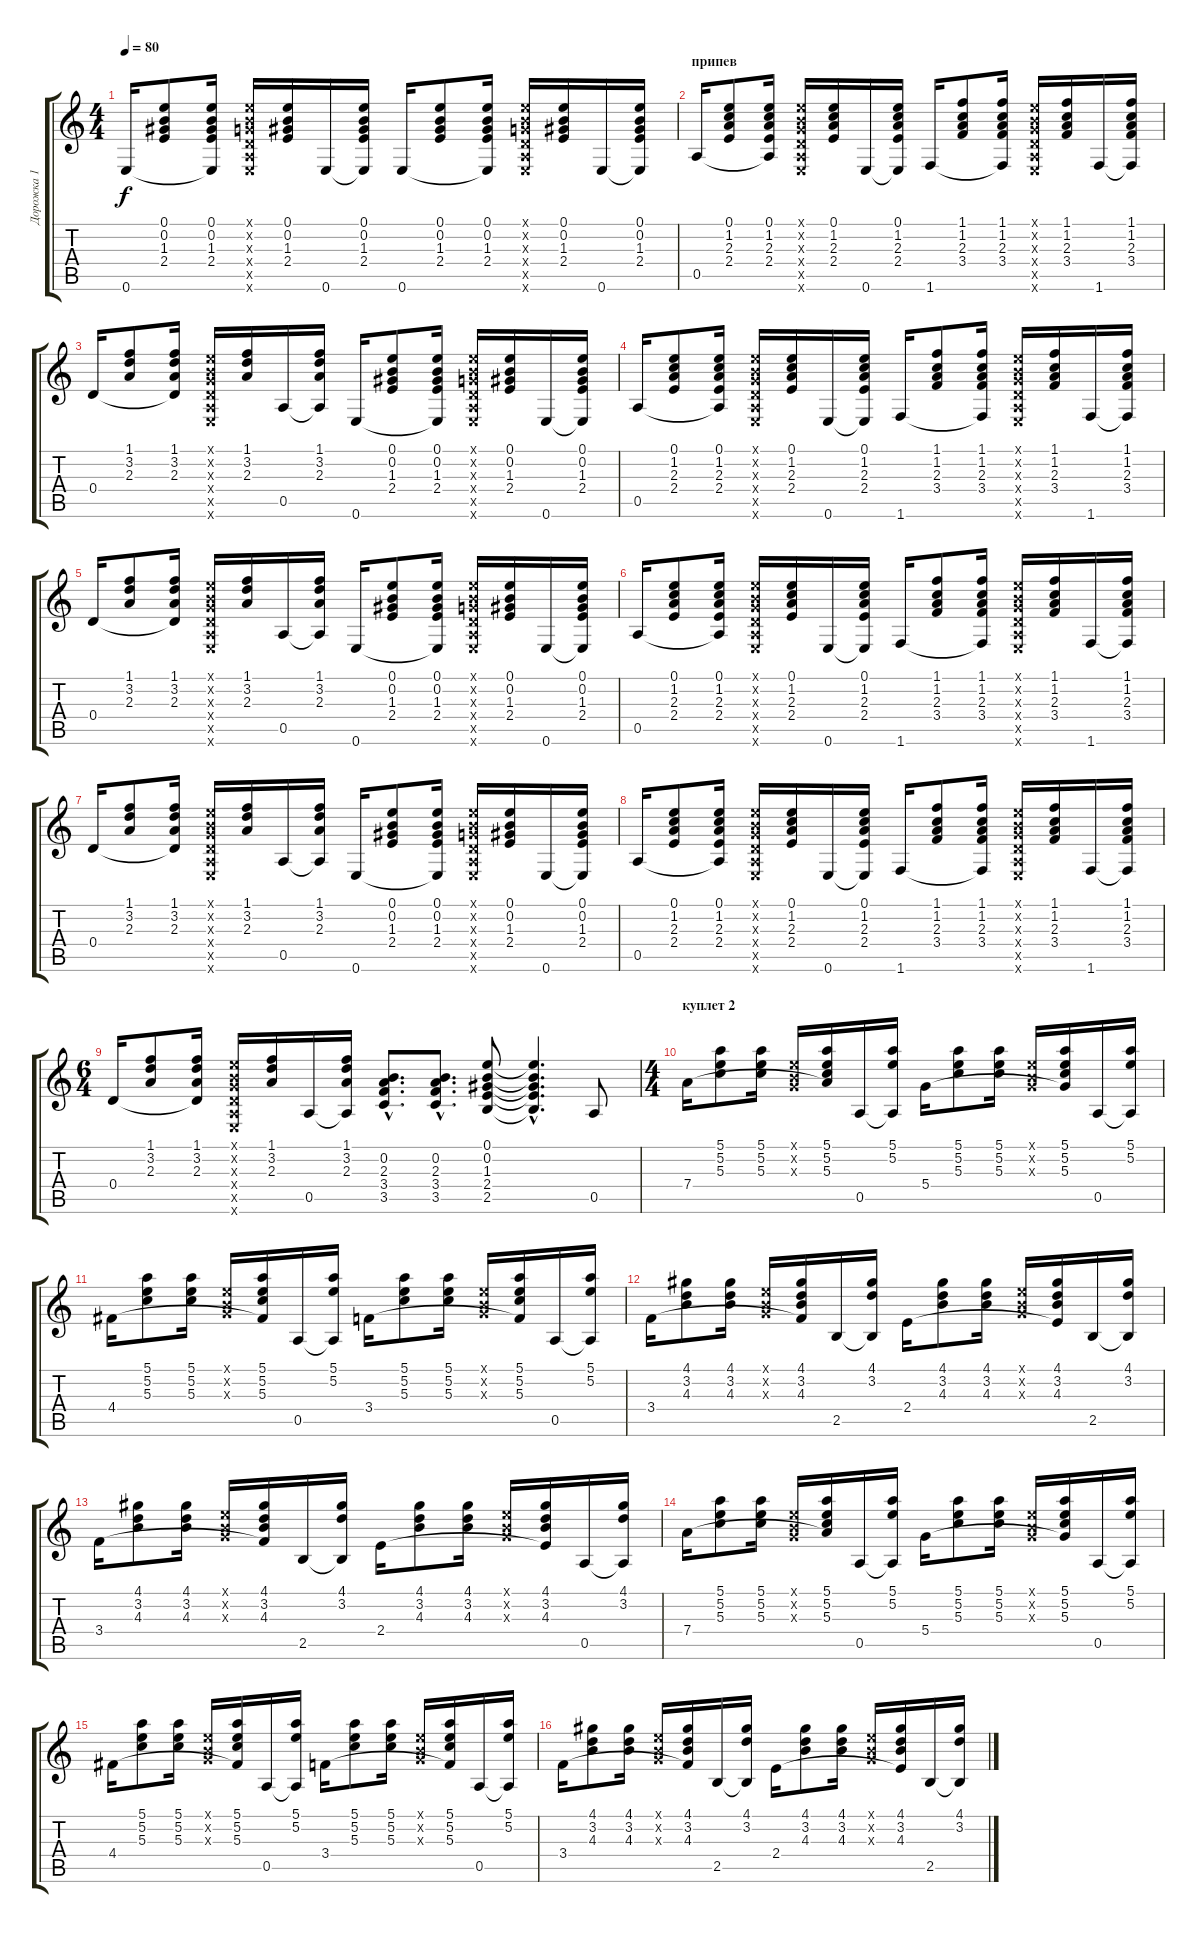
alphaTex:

\track ("Дорожка 1" "Дорожка 1") {instrument acousticguitarnylon}
\staff {score tabs}
\tuning (E4 B3 G3 D3 A2 E2) {hide}
\ts (4 4)
\tempo 80
\clef g2
\ks c
0.6.16{dy f} (0.1 0.2 1.3 2.4).8 (0.1 0.2 1.3 2.4 0.6{t}).16 (0.1{x} 0.2{x} 0.3{x} 0.4{x} 0.5{x} 0.6{x}).16 (0.1 0.2 1.3 2.4).16 0.6.16 (0.1 0.2 1.3 2.4 0.6{t}).16 0.6.16 (0.1 0.2 1.3 2.4).8 (0.1 0.2 1.3 2.4 0.6{t}).16 (0.1{x} 0.2{x} 0.3{x} 0.4{x} 0.5{x} 0.6{x}).16 (0.1 0.2 1.3 2.4).16 0.6.16 (0.1 0.2 1.3 2.4 0.6{t}).16 |
\section ("" "припев")
0.5.16 (0.1 1.2 2.3 2.4).8 (0.1 1.2 2.3 2.4 0.5{t}).16 (0.1{x} 0.2{x} 0.3{x} 0.4{x} 0.5{x} 0.6{x}).16 (0.1 1.2 2.3 2.4).16 0.6.16 (0.1 1.2 2.3 2.4 0.6{t}).16 1.6.16 (1.1 1.2 2.3 3.4).8 (1.1 1.2 2.3 3.4 1.6{t}).16 (0.1{x} 0.2{x} 0.3{x} 0.4{x} 0.5{x} 0.6{x}).16 (1.1 1.2 2.3 3.4).16 1.6.16 (1.1 1.2 2.3 3.4 1.6{t}).16 |
0.4.16 (1.1 3.2 2.3).8 (1.1 3.2 2.3 0.4{t}).16 (0.1{x} 0.2{x} 0.3{x} 0.4{x} 0.5{x} 0.6{x}).16 (1.1 3.2 2.3).16 0.5.16 (1.1 3.2 2.3 0.5{t}).16 0.6.16 (0.1 0.2 1.3 2.4).8 (0.1 0.2 1.3 2.4 0.6{t}).16 (0.1{x} 0.2{x} 0.3{x} 0.4{x} 0.5{x} 0.6{x}).16 (0.1 0.2 1.3 2.4).16 0.6.16 (0.1 0.2 1.3 2.4 0.6{t}).16 |
0.5.16 (0.1 1.2 2.3 2.4).8 (0.1 1.2 2.3 2.4 0.5{t}).16 (0.1{x} 0.2{x} 0.3{x} 0.4{x} 0.5{x} 0.6{x}).16 (0.1 1.2 2.3 2.4).16 0.6.16 (0.1 1.2 2.3 2.4 0.6{t}).16 1.6.16 (1.1 1.2 2.3 3.4).8 (1.1 1.2 2.3 3.4 1.6{t}).16 (0.1{x} 0.2{x} 0.3{x} 0.4{x} 0.5{x} 0.6{x}).16 (1.1 1.2 2.3 3.4).16 1.6.16 (1.1 1.2 2.3 3.4 1.6{t}).16 |
0.4.16 (1.1 3.2 2.3).8 (1.1 3.2 2.3 0.4{t}).16 (0.1{x} 0.2{x} 0.3{x} 0.4{x} 0.5{x} 0.6{x}).16 (1.1 3.2 2.3).16 0.5.16 (1.1 3.2 2.3 0.5{t}).16 0.6.16 (0.1 0.2 1.3 2.4).8 (0.1 0.2 1.3 2.4 0.6{t}).16 (0.1{x} 0.2{x} 0.3{x} 0.4{x} 0.5{x} 0.6{x}).16 (0.1 0.2 1.3 2.4).16 0.6.16 (0.1 0.2 1.3 2.4 0.6{t}).16 |
0.5.16 (0.1 1.2 2.3 2.4).8 (0.1 1.2 2.3 2.4 0.5{t}).16 (0.1{x} 0.2{x} 0.3{x} 0.4{x} 0.5{x} 0.6{x}).16 (0.1 1.2 2.3 2.4).16 0.6.16 (0.1 1.2 2.3 2.4 0.6{t}).16 1.6.16 (1.1 1.2 2.3 3.4).8 (1.1 1.2 2.3 3.4 1.6{t}).16 (0.1{x} 0.2{x} 0.3{x} 0.4{x} 0.5{x} 0.6{x}).16 (1.1 1.2 2.3 3.4).16 1.6.16 (1.1 1.2 2.3 3.4 1.6{t}).16 |
0.4.16 (1.1 3.2 2.3).8 (1.1 3.2 2.3 0.4{t}).16 (0.1{x} 0.2{x} 0.3{x} 0.4{x} 0.5{x} 0.6{x}).16 (1.1 3.2 2.3).16 0.5.16 (1.1 3.2 2.3 0.5{t}).16 0.6.16 (0.1 0.2 1.3 2.4).8 (0.1 0.2 1.3 2.4 0.6{t}).16 (0.1{x} 0.2{x} 0.3{x} 0.4{x} 0.5{x} 0.6{x}).16 (0.1 0.2 1.3 2.4).16 0.6.16 (0.1 0.2 1.3 2.4 0.6{t}).16 |
0.5.16 (0.1 1.2 2.3 2.4).8 (0.1 1.2 2.3 2.4 0.5{t}).16 (0.1{x} 0.2{x} 0.3{x} 0.4{x} 0.5{x} 0.6{x}).16 (0.1 1.2 2.3 2.4).16 0.6.16 (0.1 1.2 2.3 2.4 0.6{t}).16 1.6.16 (1.1 1.2 2.3 3.4).8 (1.1 1.2 2.3 3.4 1.6{t}).16 (0.1{x} 0.2{x} 0.3{x} 0.4{x} 0.5{x} 0.6{x}).16 (1.1 1.2 2.3 3.4).16 1.6.16 (1.1 1.2 2.3 3.4 1.6{t}).16 |
\ts (6 4)
0.4.16 (1.1 3.2 2.3).8 (1.1 3.2 2.3 0.4{t}).16 (0.1{x} 0.2{x} 0.3{x} 0.4{x} 0.5{x} 0.6{x}).16 (1.1 3.2 2.3).16 0.5.16 (1.1 3.2 2.3 0.5{t}).16 (0.2{hac} 2.3{hac} 3.4{hac} 3.5{hac}).8{d} (0.2{hac} 2.3{hac} 3.4{hac} 3.5{hac}).8{d} (0.1 0.2 1.3 2.4 2.5).8 (0.1{hac t} 0.2{hac t} 1.3{hac t} 2.4{hac t} 2.5{hac t}).4{d} 0.5.8 |
\ts (4 4)
\section ("" "куплет 2")
7.4.16 (5.1 5.2 5.3).8 (5.1 5.2 5.3).16 (0.1{x} 0.2{x} 0.3{x}).16 (5.1 5.2 5.3 7.4{t}).16 0.5.16 (5.1 5.2 0.5{t}).16 5.4.16 (5.1 5.2 5.3).8 (5.1 5.2 5.3).16 (0.1{x} 0.2{x} 0.3{x}).16 (5.1 5.2 5.3 5.4{t}).16 0.5.16 (5.1 5.2 0.5{t}).16 |
4.4.16 (5.1 5.2 5.3).8 (5.1 5.2 5.3).16 (0.1{x} 0.2{x} 0.3{x}).16 (5.1 5.2 5.3 4.4{t}).16 0.5.16 (5.1 5.2 0.5{t}).16 3.4.16 (5.1 5.2 5.3).8 (5.1 5.2 5.3).16 (0.1{x} 0.2{x} 0.3{x}).16 (5.1 5.2 5.3 3.4{t}).16 0.5.16 (5.1 5.2 0.5{t}).16 |
3.4.16 (4.1 3.2 4.3).8 (4.1 3.2 4.3).16 (0.1{x} 0.2{x} 0.3{x}).16 (4.1 3.2 4.3 3.4{t}).16 2.5.16 (4.1 3.2 2.5{t}).16 2.4.16 (4.1 3.2 4.3).8 (4.1 3.2 4.3).16 (0.1{x} 0.2{x} 0.3{x}).16 (4.1 3.2 4.3 2.4{t}).16 2.5.16 (4.1 3.2 2.5{t}).16 |
3.4.16 (4.1 3.2 4.3).8 (4.1 3.2 4.3).16 (0.1{x} 0.2{x} 0.3{x}).16 (4.1 3.2 4.3 3.4{t}).16 2.5.16 (4.1 3.2 2.5{t}).16 2.4.16 (4.1 3.2 4.3).8 (4.1 3.2 4.3).16 (0.1{x} 0.2{x} 0.3{x}).16 (4.1 3.2 4.3 2.4{t}).16 0.5.16 (4.1 3.2 0.5{t}).16 |
7.4.16 (5.1 5.2 5.3).8 (5.1 5.2 5.3).16 (0.1{x} 0.2{x} 0.3{x}).16 (5.1 5.2 5.3 7.4{t}).16 0.5.16 (5.1 5.2 0.5{t}).16 5.4.16 (5.1 5.2 5.3).8 (5.1 5.2 5.3).16 (0.1{x} 0.2{x} 0.3{x}).16 (5.1 5.2 5.3 5.4{t}).16 0.5.16 (5.1 5.2 0.5{t}).16 |
4.4.16 (5.1 5.2 5.3).8 (5.1 5.2 5.3).16 (0.1{x} 0.2{x} 0.3{x}).16 (5.1 5.2 5.3 4.4{t}).16 0.5.16 (5.1 5.2 0.5{t}).16 3.4.16 (5.1 5.2 5.3).8 (5.1 5.2 5.3).16 (0.1{x} 0.2{x} 0.3{x}).16 (5.1 5.2 5.3 3.4{t}).16 0.5.16 (5.1 5.2 0.5{t}).16 |
3.4.16 (4.1 3.2 4.3).8 (4.1 3.2 4.3).16 (0.1{x} 0.2{x} 0.3{x}).16 (4.1 3.2 4.3 3.4{t}).16 2.5.16 (4.1 3.2 2.5{t}).16 2.4.16 (4.1 3.2 4.3).8 (4.1 3.2 4.3).16 (0.1{x} 0.2{x} 0.3{x}).16 (4.1 3.2 4.3 2.4{t}).16 2.5.16 (4.1 3.2 2.5{t}).16
